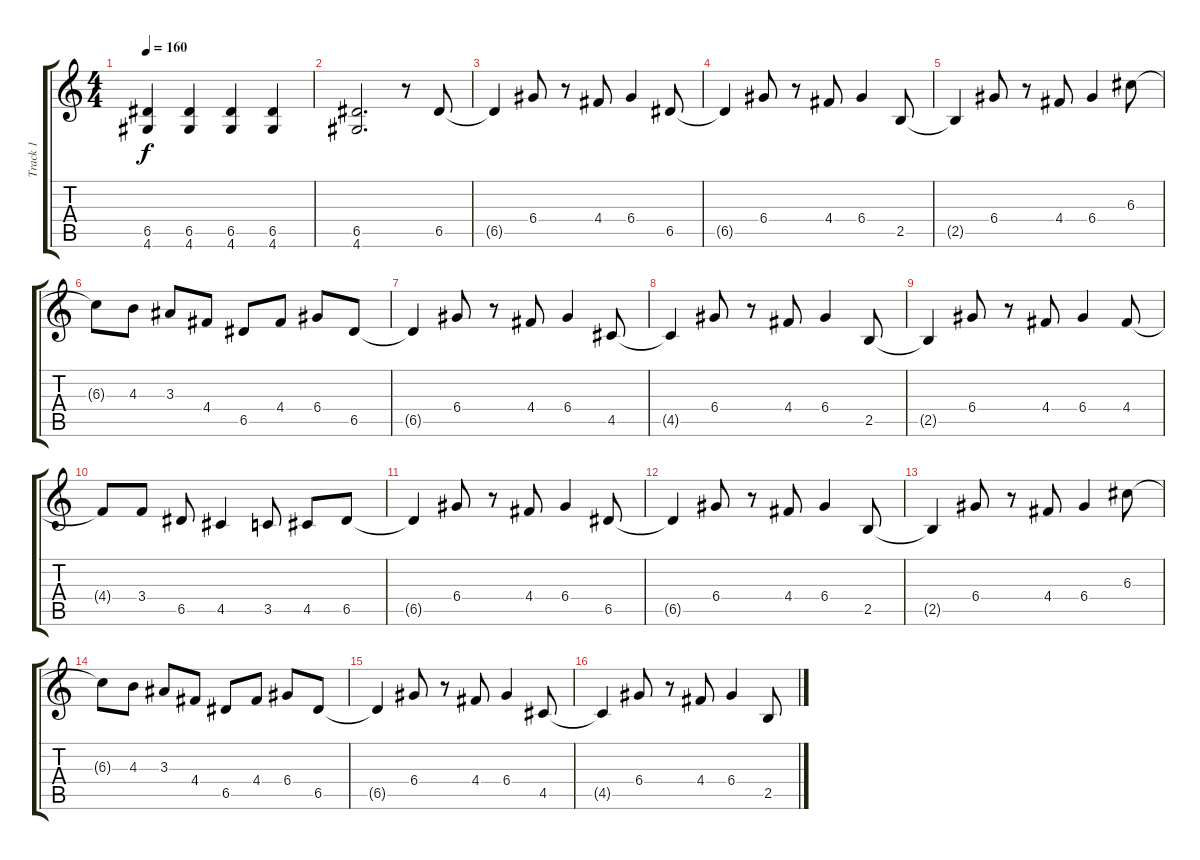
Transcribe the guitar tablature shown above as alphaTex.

\track ("Track 1" "Track 1") {instrument distortionguitar}
\staff {score tabs}
\tuning (E4 B3 G3 D3 A2 E2) {hide}
\ts (4 4)
\tempo 160
\clef g2
\ks c
(6.5{t} 4.6{t}).4{dy f} (6.5 4.6).4 (6.5 4.6).4 (6.5 4.6).4 |
(6.5 4.6).2{d} r.8 6.5.8 |
6.5{t}.4 6.4.8 r.8 4.4.8 6.4.4 6.5.8 |
6.5{t}.4 6.4.8 r.8 4.4.8 6.4.4 2.5.8 |
2.5{t}.4 6.4.8 r.8 4.4.8 6.4.4 6.3.8 |
6.3{t}.8 4.3.8 3.3.8 4.4.8 6.5.8 4.4.8 6.4.8 6.5.8 |
6.5{t}.4 6.4.8 r.8 4.4.8 6.4.4 4.5.8 |
4.5{t}.4 6.4.8 r.8 4.4.8 6.4.4 2.5.8 |
2.5{t}.4 6.4.8 r.8 4.4.8 6.4.4 4.4.8 |
4.4{t}.8 3.4.8 6.5.8 4.5.4 3.5.8 4.5.8 6.5.8 |
6.5{t}.4 6.4.8 r.8 4.4.8 6.4.4 6.5.8 |
6.5{t}.4 6.4.8 r.8 4.4.8 6.4.4 2.5.8 |
2.5{t}.4 6.4.8 r.8 4.4.8 6.4.4 6.3.8 |
6.3{t}.8 4.3.8 3.3.8 4.4.8 6.5.8 4.4.8 6.4.8 6.5.8 |
6.5{t}.4 6.4.8 r.8 4.4.8 6.4.4 4.5.8 |
4.5{t}.4 6.4.8 r.8 4.4.8 6.4.4 2.5.8
